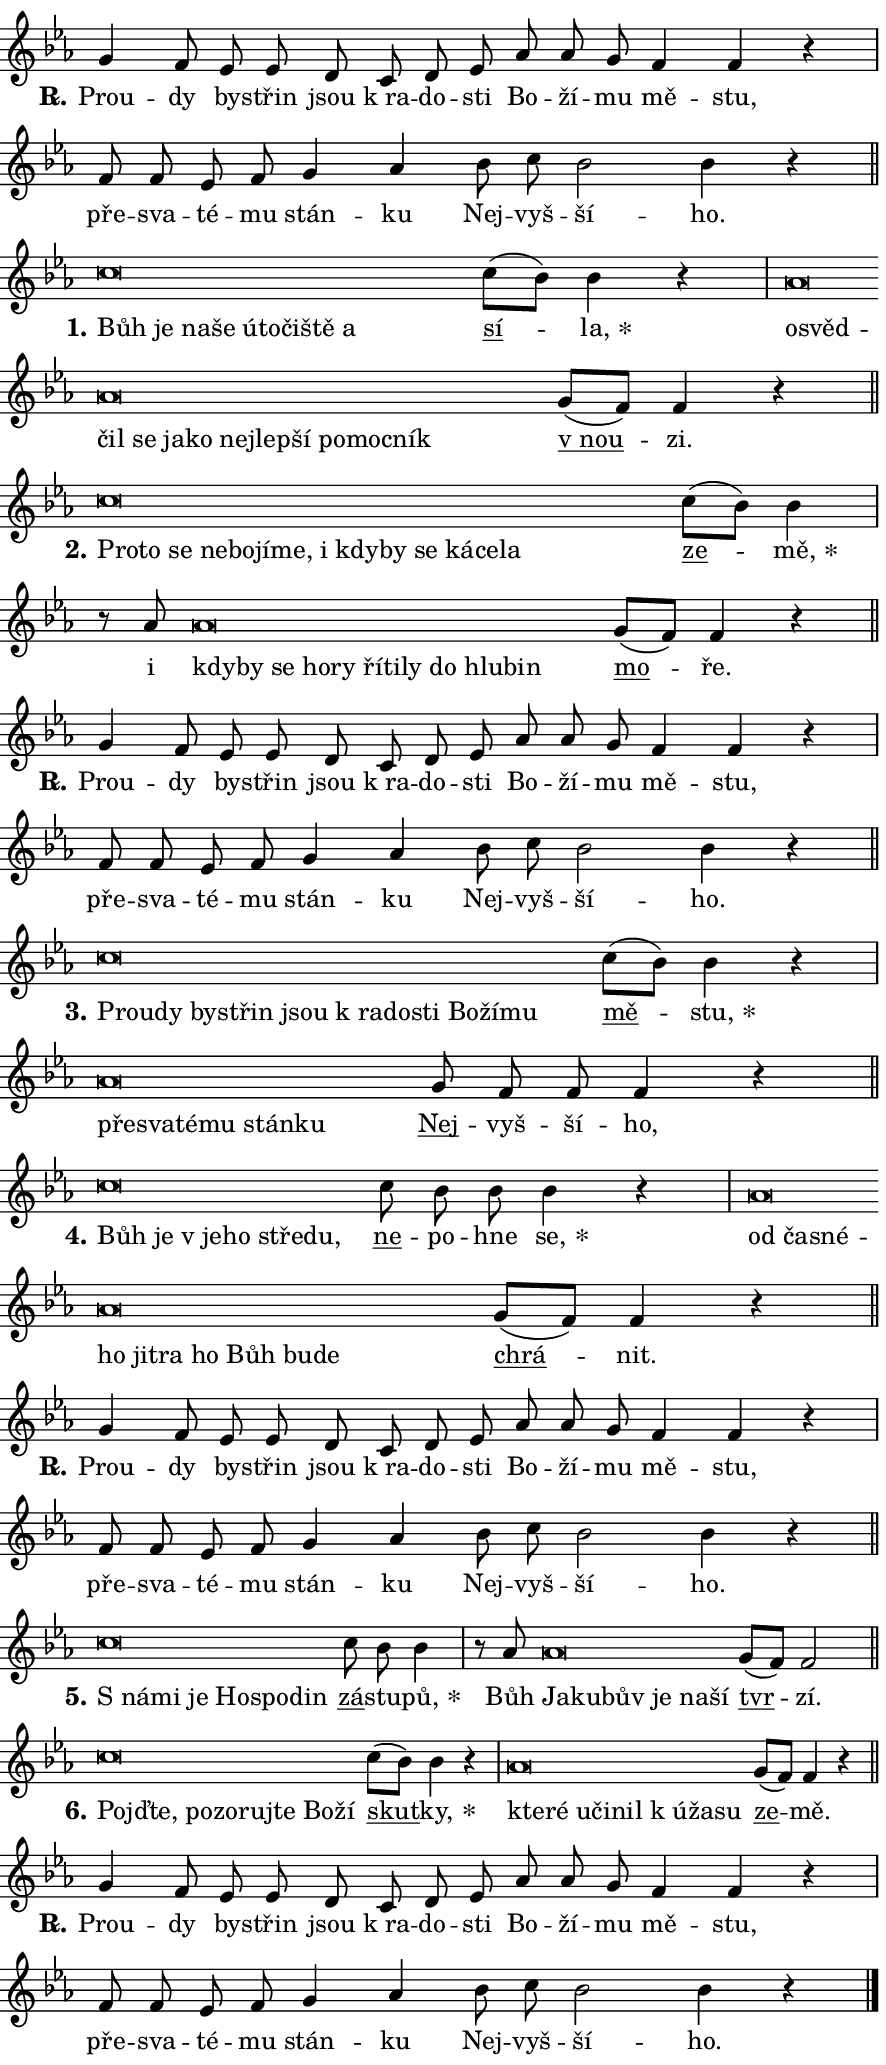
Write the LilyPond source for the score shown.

\version "2.24.0"
\header { tagline = "" }
\paper {
  indent = 0\cm
  top-margin = 0\cm
  right-margin = 0.13\cm % to fit lyric hyphens
  bottom-margin = 0\cm
  left-margin = 0\cm
  paper-width = 15\cm
  page-breaking = #ly:one-page-breaking
  system-system-spacing.basic-distance = #11
  score-system-spacing.basic-distance = #11
  ragged-last = ##f
}


%% Author: Thomas Morley
%% https://lists.gnu.org/archive/html/lilypond-user/2020-05/msg00002.html
#(define (line-position grob)
"Returns position of @var[grob} in current system:
   @code{'start}, if at first time-step
   @code{'end}, if at last time-step
   @code{'middle} otherwise
"
  (let* ((col (ly:item-get-column grob))
         (ln (ly:grob-object col 'left-neighbor))
         (rn (ly:grob-object col 'right-neighbor))
         (col-to-check-left (if (ly:grob? ln) ln col))
         (col-to-check-right (if (ly:grob? rn) rn col))
         (break-dir-left
           (and
             (ly:grob-property col-to-check-left 'non-musical #f)
             (ly:item-break-dir col-to-check-left)))
         (break-dir-right
           (and
             (ly:grob-property col-to-check-right 'non-musical #f)
             (ly:item-break-dir col-to-check-right))))
        (cond ((eqv? 1 break-dir-left) 'start)
              ((eqv? -1 break-dir-right) 'end)
              (else 'middle))))

#(define (tranparent-at-line-position vctor)
  (lambda (grob)
  "Relying on @code{line-position} select the relevant enry from @var{vctor}.
Used to determine transparency,"
    (case (line-position grob)
      ((end) (not (vector-ref vctor 0)))
      ((middle) (not (vector-ref vctor 1)))
      ((start) (not (vector-ref vctor 2))))))

noteHeadBreakVisibility =
#(define-music-function (break-visibility)(vector?)
"Makes @code{NoteHead}s transparent relying on @var{break-visibility}"
#{
  \override NoteHead.transparent =
    #(tranparent-at-line-position break-visibility)
#})

#(define delete-ledgers-for-transparent-note-heads
  (lambda (grob)
    "Reads whether a @code{NoteHead} is transparent.
If so this @code{NoteHead} is removed from @code{'note-heads} from
@var{grob}, which is supposed to be @code{LedgerLineSpanner}.
As a result ledgers are not printed for this @code{NoteHead}"
    (let* ((nhds-array (ly:grob-object grob 'note-heads))
           (nhds-list
             (if (ly:grob-array? nhds-array)
                 (ly:grob-array->list nhds-array)
                 '()))
           ;; Relies on the transparent-property being done before
           ;; Staff.LedgerLineSpanner.after-line-breaking is executed.
           ;; This is fragile ...
           (to-keep
             (remove
               (lambda (nhd)
                 (ly:grob-property nhd 'transparent #f))
               nhds-list)))
      ;; TODO find a better method to iterate over grob-arrays, similiar
      ;; to filter/remove etc for lists
      ;; For now rebuilt from scratch
      (set! (ly:grob-object grob 'note-heads)  '())
      (for-each
        (lambda (nhd)
          (ly:pointer-group-interface::add-grob grob 'note-heads nhd))
        to-keep))))

squashNotes = {
  \override NoteHead.X-extent = #'(-0.2 . 0.2)
  \override NoteHead.Y-extent = #'(-0.75 . 0)
  \override NoteHead.stencil =
    #(lambda (grob)
       (let ((pos (ly:grob-property grob 'staff-position)))
         (begin
           (if (< pos -7) (display "ERROR: Lower brevis then expected\n") (display ""))
           (if (<= pos -6) ly:text-interface::print ly:note-head::print))))
}
unSquashNotes = {
  \revert NoteHead.X-extent
  \revert NoteHead.Y-extent
  \revert NoteHead.stencil
}

hideNotes = \noteHeadBreakVisibility #begin-of-line-visible
unHideNotes = \noteHeadBreakVisibility #all-visible

% work-around for resetting accidentals
% https://lilypond.org/doc/v2.23/Documentation/notation/displaying-rhythms#unmetered-music
cadenzaMeasure = {
  \cadenzaOff
  \partial 1024 s1024
  \cadenzaOn
}

#(define-markup-command (accent layout props text) (markup?)
  "Underline accented syllable"
  (interpret-markup layout props
    #{\markup \override #'(offset . 4.3) \underline { #text }#}))

responsum = \markup \concat {
  "R" \hspace #-1.05 \path #0.1 #'((moveto 0 0.07) (lineto 0.9 0.8)) \hspace #0.05 "."
}

spaceSize = #0.6828661417322834 % exact space size for TeX Gyre Schola

\layout {
  \context {
    \Staff
    \remove "Time_signature_engraver"
    \override LedgerLineSpanner.after-line-breaking = #delete-ledgers-for-transparent-note-heads
  }
  \context {
    \Lyrics {
      \override LyricSpace.minimum-distance = \spaceSize
      \override LyricText.font-name = #"TeX Gyre Schola"
      \override LyricText.font-size = 1
      \override StanzaNumber.font-name = #"TeX Gyre Schola Bold"
      \override StanzaNumber.font-size = 1
    }
  }
  \context {
    \Score 
    \override NoteHead.text =
      #(lambda (grob) 
        (let ((pos (ly:grob-property grob 'staff-position)))
          #{\markup {
            \combine
              \halign #-0.55 \raise #(if (= pos -6) 0 0.5) \override #'(thickness . 2) \draw-line #'(3.2 . 0)
              \musicglyph "noteheads.sM1"
          }#}))
  }
}

% magnetic-lyrics.ily
%
%   written by
%     Jean Abou Samra <jean@abou-samra.fr>
%     Werner Lemberg <wl@gnu.org>
%
%   adapted by
%     Jiri Hon <jiri.hon@gmail.com>
%
% Version 2022-Apr-15

% https://www.mail-archive.com/lilypond-user@gnu.org/msg149350.html

#(define (Left_hyphen_pointer_engraver context)
   "Collect syllable-hyphen-syllable occurrences in lyrics and store
them in properties.  This engraver only looks to the left.  For
example, if the lyrics input is @code{foo -- bar}, it does the
following.

@itemize @bullet
@item
Set the @code{text} property of the @code{LyricHyphen} grob between
@q{foo} and @q{bar} to @code{foo}.

@item
Set the @code{left-hyphen} property of the @code{LyricText} grob with
text @q{foo} to the @code{LyricHyphen} grob between @q{foo} and
@q{bar}.
@end itemize

Use this auxiliary engraver in combination with the
@code{lyric-@/text::@/apply-@/magnetic-@/offset!} hook."
   (let ((hyphen #f)
         (text #f))
     (make-engraver
      (acknowledgers
       ((lyric-syllable-interface engraver grob source-engraver)
        (set! text grob)))
      (end-acknowledgers
       ((lyric-hyphen-interface engraver grob source-engraver)
        ;(when (not (grob::has-interface grob 'lyric-space-interface))
          (set! hyphen grob)));)
      ((stop-translation-timestep engraver)
       (when (and text hyphen)
         (ly:grob-set-object! text 'left-hyphen hyphen))
       (set! text #f)
       (set! hyphen #f)))))

#(define (lyric-text::apply-magnetic-offset! grob)
   "If the space between two syllables is less than the value in
property @code{LyricText@/.details@/.squash-threshold}, move the right
syllable to the left so that it gets concatenated with the left
syllable.

Use this function as a hook for
@code{LyricText@/.after-@/line-@/breaking} if the
@code{Left_@/hyphen_@/pointer_@/engraver} is active."
   (let ((hyphen (ly:grob-object grob 'left-hyphen #f)))
     (when hyphen
       (let ((left-text (ly:spanner-bound hyphen LEFT)))
         (when (grob::has-interface left-text 'lyric-syllable-interface)
           (let* ((common (ly:grob-common-refpoint grob left-text X))
                  (this-x-ext (ly:grob-extent grob common X))
                  (left-x-ext
                   (begin
                     ;; Trigger magnetism for left-text.
                     (ly:grob-property left-text 'after-line-breaking)
                     (ly:grob-extent left-text common X)))
                  ;; `delta` is the gap width between two syllables.
                  (delta (- (interval-start this-x-ext)
                            (interval-end left-x-ext)))
                  (details (ly:grob-property grob 'details))
                  (threshold (assoc-get 'squash-threshold details 0.2)))
             (when (< delta threshold)
               (let* (;; We have to manipulate the input text so that
                      ;; ligatures crossing syllable boundaries are not
                      ;; disabled.  For languages based on the Latin
                      ;; script this is essentially a beautification.
                      ;; However, for non-Western scripts it can be a
                      ;; necessity.
                      (lt (ly:grob-property left-text 'text))
                      (rt (ly:grob-property grob 'text))
                      (is-space (grob::has-interface hyphen 'lyric-space-interface))
                      (space (if is-space " " ""))
                      (extra-delta (if is-space spaceSize 0))
                      ;; Append new syllable.
                      (ltrt-space (if (and (string? lt) (string? rt))
                                (string-append lt space rt)
                                (make-concat-markup (list lt space rt))))
                      ;; Right-align `ltrt` to the right side.
                      (ltrt-space-markup (grob-interpret-markup
                               grob
                               (make-translate-markup
                                (cons (interval-length this-x-ext) 0)
                                (make-right-align-markup ltrt-space)))))
                 (begin
                   ;; Don't print `left-text`.
                   (ly:grob-set-property! left-text 'stencil #f)
                   ;; Set text and stencil (which holds all collected
                   ;; syllables so far) and shift it to the left.
                   (ly:grob-set-property! grob 'text ltrt-space)
                   (ly:grob-set-property! grob 'stencil ltrt-space-markup)
                   (ly:grob-translate-axis! grob (- (- delta extra-delta)) X))))))))))


#(define (lyric-hyphen::displace-bounds-first grob)
   ;; Make very sure this callback isn't triggered too early.
   (let ((left (ly:spanner-bound grob LEFT))
         (right (ly:spanner-bound grob RIGHT)))
     (ly:grob-property left 'after-line-breaking)
     (ly:grob-property right 'after-line-breaking)
     (ly:lyric-hyphen::print grob)))

squashThreshold = #0.4

\layout {
  \context {
    \Lyrics
    \consists #Left_hyphen_pointer_engraver
    \override LyricText.after-line-breaking =
      #lyric-text::apply-magnetic-offset!
    \override LyricHyphen.stencil = #lyric-hyphen::displace-bounds-first
    \override LyricText.details.squash-threshold = \squashThreshold
    \override LyricHyphen.minimum-distance = 0
    \override LyricHyphen.minimum-length = \squashThreshold
  }
}

squashText = \override LyricText.details.squash-threshold = 9999
unSquashText = \override LyricText.details.squash-threshold = \squashThreshold

leftText = \override LyricText.self-alignment-X = #LEFT
unLeftText = \revert LyricText.self-alignment-X

starOffset = #(lambda (grob) 
                (let ((x_offset (ly:self-alignment-interface::aligned-on-x-parent grob)))
                  (if (= x_offset 0) 0 (+ x_offset 1.2))))

star = #(define-music-function (syllable)(string?)
"Append star separator at the end of a syllable"
#{
  \once \override LyricText.X-offset = #starOffset
  \lyricmode { \markup {
    #syllable
    \override #'((font-name . "TeX Gyre Schola Bold")) \hspace #0.2 \lower #0.65 \larger "*"
  } }
#})

starAccent = #(define-music-function (syllable)(string?)
"Append star separator at the end of a syllable and make accent"
#{
  \once \override LyricText.X-offset = #starOffset
  \lyricmode { \markup {
    \accent #syllable
    \override #'((font-name . "TeX Gyre Schola Bold")) \hspace #0.2 \lower #0.65 \larger "*"
  } }
#})

breath = #(define-music-function (syllable)(string?)
"Append breathing indicator at the end of a syllable"
#{
  \lyricmode { \markup { #syllable "+" } }
#})

optionalBreath = #(define-music-function (syllable)(string?)
"Append optional breathing indicator at the end of a syllable"
#{
  \lyricmode { \markup { #syllable "(+)" } }
#})


\score {
    <<
        \new Voice = "melody" { \cadenzaOn \key es \major \relative { g'4 f8 es es d \bar "" c d es \bar "" as as g \bar "" f4 f r \cadenzaMeasure \bar "|" f8 f es f \bar "" g4 as \bar "" bes8 c bes2 bes4 r \cadenzaMeasure \bar "||" \break } }
        \new Lyrics \lyricsto "melody" { \lyricmode { \set stanza = \responsum
Prou -- dy by -- střin jsou "k ra" -- do -- sti Bo -- ží -- mu mě -- stu, pře -- sva -- té -- mu stán -- ku Nej -- vyš -- ší -- ho. } }
    >>
    \layout {}
}

\score {
    <<
        \new Voice = "melody" { \cadenzaOn \key es \major \relative { \squashNotes c''\breve*1/16 \hideNotes \breve*1/16 \bar "" \breve*1/16 \bar "" \breve*1/16 \bar "" \breve*1/16 \bar "" \breve*1/16 \bar "" \breve*1/16 \bar "" \breve*1/16 \breve*1/16 \bar "" \unHideNotes \unSquashNotes \bar "" c8[( bes)] bes4 r \cadenzaMeasure \bar "|" \squashNotes as\breve*1/16 \hideNotes \breve*1/16 \bar "" \breve*1/16 \bar "" \breve*1/16 \bar "" \breve*1/16 \bar "" \breve*1/16 \bar "" \breve*1/16 \bar "" \breve*1/16 \bar "" \breve*1/16 \bar "" \breve*1/16 \bar "" \breve*1/16 \breve*1/16 \bar "" \unHideNotes \unSquashNotes \bar "" g8[( f)] f4 r \cadenzaMeasure \bar "||" \break } }
        \new Lyrics \lyricsto "melody" { \lyricmode { \set stanza = "1."
\leftText Bůh \squashText je na -- še ú -- to -- či -- ště a \unLeftText \unSquashText \markup \accent sí -- \star la, \leftText o -- \squashText svěd -- čil se ja -- ko nej -- lep -- ší po -- moc -- ník \unLeftText \unSquashText \markup \accent "v nou" -- zi. } }
    >>
    \layout {}
}

\score {
    <<
        \new Voice = "melody" { \cadenzaOn \key es \major \relative { \squashNotes c''\breve*1/16 \hideNotes \breve*1/16 \bar "" \breve*1/16 \bar "" \breve*1/16 \bar "" \breve*1/16 \bar "" \breve*1/16 \bar "" \breve*1/16 \bar "" \breve*1/16 \bar "" \breve*1/16 \bar "" \breve*1/16 \bar "" \breve*1/16 \bar "" \breve*1/16 \bar "" \breve*1/16 \breve*1/16 \bar "" \unHideNotes \unSquashNotes \bar "" c8[( bes)] bes4 \cadenzaMeasure \bar "|" r8 as \squashNotes as\breve*1/16 \hideNotes \breve*1/16 \bar "" \breve*1/16 \bar "" \breve*1/16 \bar "" \breve*1/16 \bar "" \breve*1/16 \bar "" \breve*1/16 \bar "" \breve*1/16 \bar "" \breve*1/16 \bar "" \breve*1/16 \breve*1/16 \bar "" \unHideNotes \unSquashNotes \bar "" g8[( f)] f4 r \cadenzaMeasure \bar "||" \break } }
        \new Lyrics \lyricsto "melody" { \lyricmode { \set stanza = "2."
\leftText Pro -- \squashText to se ne -- bo -- jí -- me, i kdy -- by se ká -- ce -- la \unLeftText \unSquashText \markup \accent ze -- \star mě, i \leftText kdy -- \squashText by se ho -- ry ří -- ti -- ly do hlu -- bin \unLeftText \unSquashText \markup \accent mo -- ře. } }
    >>
    \layout {}
}

\score {
    <<
        \new Voice = "melody" { \cadenzaOn \key es \major \relative { g'4 f8 es es d \bar "" c d es \bar "" as as g \bar "" f4 f r \cadenzaMeasure \bar "|" f8 f es f \bar "" g4 as \bar "" bes8 c bes2 bes4 r \cadenzaMeasure \bar "||" \break } }
        \new Lyrics \lyricsto "melody" { \lyricmode { \set stanza = \responsum
Prou -- dy by -- střin jsou "k ra" -- do -- sti Bo -- ží -- mu mě -- stu, pře -- sva -- té -- mu stán -- ku Nej -- vyš -- ší -- ho. } }
    >>
    \layout {}
}

\score {
    <<
        \new Voice = "melody" { \cadenzaOn \key es \major \relative { \squashNotes c''\breve*1/16 \hideNotes \breve*1/16 \bar "" \breve*1/16 \bar "" \breve*1/16 \bar "" \breve*1/16 \bar "" \breve*1/16 \bar "" \breve*1/16 \bar "" \breve*1/16 \bar "" \breve*1/16 \bar "" \breve*1/16 \breve*1/16 \bar "" \unHideNotes \unSquashNotes \bar "" c8[( bes)] bes4 r \cadenzaMeasure \bar "|" \squashNotes as\breve*1/16 \hideNotes \breve*1/16 \bar "" \breve*1/16 \bar "" \breve*1/16 \bar "" \breve*1/16 \breve*1/16 \bar "" \unHideNotes \unSquashNotes \bar "" g8 f f f4 r \cadenzaMeasure \bar "||" \break } }
        \new Lyrics \lyricsto "melody" { \lyricmode { \set stanza = "3."
\leftText Prou -- \squashText dy by -- střin jsou "k ra" -- do -- sti Bo -- ží -- mu \unLeftText \unSquashText \markup \accent mě -- \star stu, \leftText pře -- \squashText sva -- té -- mu stán -- ku \unLeftText \unSquashText \markup \accent Nej -- vyš -- ší -- ho, } }
    >>
    \layout {}
}

\score {
    <<
        \new Voice = "melody" { \cadenzaOn \key es \major \relative { \squashNotes c''\breve*1/16 \hideNotes \breve*1/16 \bar "" \breve*1/16 \bar "" \breve*1/16 \bar "" \breve*1/16 \breve*1/16 \bar "" \unHideNotes \unSquashNotes \bar "" c8 bes bes bes4 r \cadenzaMeasure \bar "|" \squashNotes as\breve*1/16 \hideNotes \breve*1/16 \bar "" \breve*1/16 \bar "" \breve*1/16 \bar "" \breve*1/16 \bar "" \breve*1/16 \bar "" \breve*1/16 \bar "" \breve*1/16 \bar "" \breve*1/16 \breve*1/16 \bar "" \unHideNotes \unSquashNotes \bar "" g8[( f)] f4 r \cadenzaMeasure \bar "||" \break } }
        \new Lyrics \lyricsto "melody" { \lyricmode { \set stanza = "4."
\leftText Bůh \squashText je "v je" -- ho stře -- du, \unLeftText \unSquashText \markup \accent ne -- po -- hne \star se, \leftText od \squashText ča -- sné -- ho ji -- tra ho Bůh bu -- de \unLeftText \unSquashText \markup \accent chrá -- nit. } }
    >>
    \layout {}
}

\score {
    <<
        \new Voice = "melody" { \cadenzaOn \key es \major \relative { g'4 f8 es es d \bar "" c d es \bar "" as as g \bar "" f4 f r \cadenzaMeasure \bar "|" f8 f es f \bar "" g4 as \bar "" bes8 c bes2 bes4 r \cadenzaMeasure \bar "||" \break } }
        \new Lyrics \lyricsto "melody" { \lyricmode { \set stanza = \responsum
Prou -- dy by -- střin jsou "k ra" -- do -- sti Bo -- ží -- mu mě -- stu, pře -- sva -- té -- mu stán -- ku Nej -- vyš -- ší -- ho. } }
    >>
    \layout {}
}

\score {
    <<
        \new Voice = "melody" { \cadenzaOn \key es \major \relative { \squashNotes c''\breve*1/16 \hideNotes \breve*1/16 \bar "" \breve*1/16 \bar "" \breve*1/16 \bar "" \breve*1/16 \breve*1/16 \bar "" \unHideNotes \unSquashNotes \bar "" c8 bes bes4 \cadenzaMeasure \bar "|" r8 as \squashNotes as\breve*1/16 \hideNotes \breve*1/16 \bar "" \breve*1/16 \bar "" \breve*1/16 \bar "" \breve*1/16 \breve*1/16 \bar "" \unHideNotes \unSquashNotes \bar "" g8[( f)] f2 \cadenzaMeasure \bar "||" \break } }
        \new Lyrics \lyricsto "melody" { \lyricmode { \set stanza = "5."
\leftText "S ná" -- \squashText mi je Ho -- spo -- din \unLeftText \unSquashText \markup \accent zá -- stu -- \star pů, Bůh \leftText Ja -- \squashText ku -- bův je na -- ší \unLeftText \unSquashText \markup \accent tvr -- zí. } }
    >>
    \layout {}
}

\score {
    <<
        \new Voice = "melody" { \cadenzaOn \key es \major \relative { \squashNotes c''\breve*1/16 \hideNotes \breve*1/16 \bar "" \breve*1/16 \bar "" \breve*1/16 \bar "" \breve*1/16 \bar "" \breve*1/16 \bar "" \breve*1/16 \breve*1/16 \bar "" \unHideNotes \unSquashNotes \bar "" c8[( bes)] bes4 r \cadenzaMeasure \bar "|" \squashNotes as\breve*1/16 \hideNotes \breve*1/16 \bar "" \breve*1/16 \bar "" \breve*1/16 \bar "" \breve*1/16 \bar "" \breve*1/16 \bar "" \breve*1/16 \breve*1/16 \bar "" \unHideNotes \unSquashNotes \bar "" g8[( f)] f4 r \cadenzaMeasure \bar "||" \break } }
        \new Lyrics \lyricsto "melody" { \lyricmode { \set stanza = "6."
\leftText Pojď -- \squashText te, po -- zo -- ruj -- te Bo -- ží \unLeftText \unSquashText \markup \accent skut -- \star ky, \leftText kte -- \squashText ré u -- či -- nil "k ú" -- ža -- su \unLeftText \unSquashText \markup \accent ze -- mě. } }
    >>
    \layout {}
}

\score {
    <<
        \new Voice = "melody" { \cadenzaOn \key es \major \relative { g'4 f8 es es d \bar "" c d es \bar "" as as g \bar "" f4 f r \cadenzaMeasure \bar "|" f8 f es f \bar "" g4 as \bar "" bes8 c bes2 bes4 r \cadenzaMeasure \bar "||" \break } \bar "|." }
        \new Lyrics \lyricsto "melody" { \lyricmode { \set stanza = \responsum
Prou -- dy by -- střin jsou "k ra" -- do -- sti Bo -- ží -- mu mě -- stu, pře -- sva -- té -- mu stán -- ku Nej -- vyš -- ší -- ho. } }
    >>
    \layout {}
}
